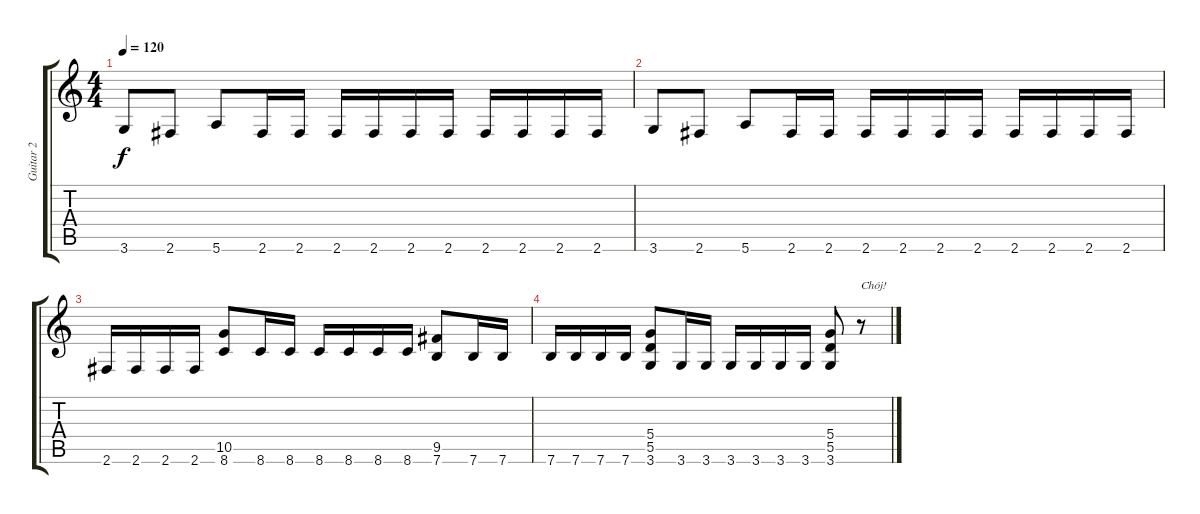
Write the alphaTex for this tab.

\track ("Guitar 2" "Guitar 2") {instrument distortionguitar}
\staff {score tabs}
\tuning (E4 B3 G3 D3 A2 E2) {hide}
\ts (4 4)
\tempo 120
\clef g2
\ks c
3.6.8{dy f} 2.6.8 5.6.8 2.6.16 2.6.16 2.6.16 2.6.16 2.6.16 2.6.16 2.6.16 2.6.16 2.6.16 2.6.16 |
3.6.8 2.6.8 5.6.8 2.6.16 2.6.16 2.6.16 2.6.16 2.6.16 2.6.16 2.6.16 2.6.16 2.6.16 2.6.16 |
2.6.16 2.6.16 2.6.16 2.6.16 (10.5 8.6).8 8.6.16 8.6.16 8.6.16 8.6.16 8.6.16 8.6.16 (9.5 7.6).8 7.6.16 7.6.16 |
7.6.16 7.6.16 7.6.16 7.6.16 (5.4 5.5 3.6).8 3.6.16 3.6.16 3.6.16 3.6.16 3.6.16 3.6.16 (5.4 5.5 3.6).8 r.8{txt "Chój!"}
